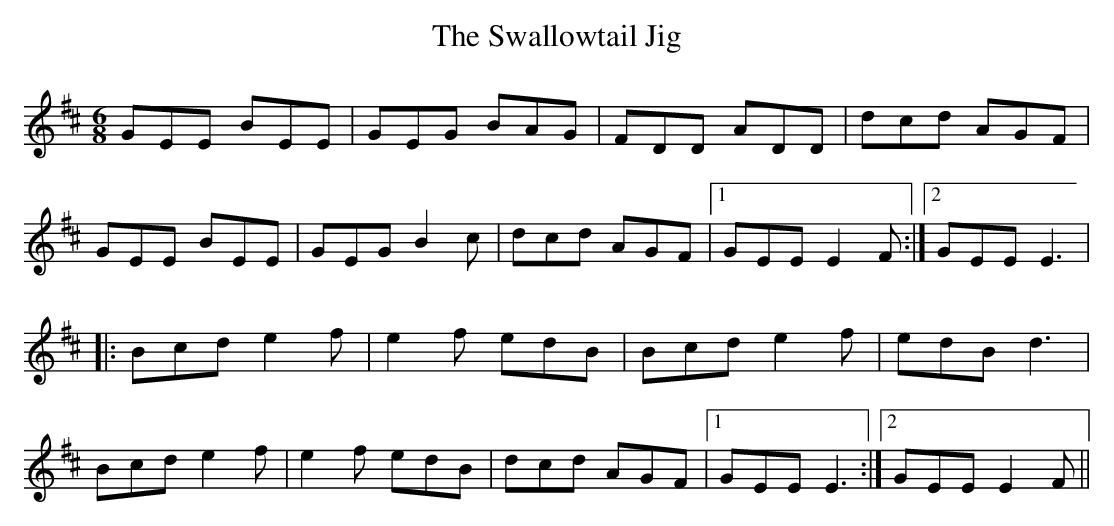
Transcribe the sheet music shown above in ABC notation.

X:1
T:The Swallowtail Jig
M:6/8
L:1/8
K:D
GEE BEE|GEG BAG|FDD ADD|dcd AGF|
GEE BEE|GEG B2c|dcd AGF|1 GEE E2F:|2 GEE E3|
|:Bcd e2f|e2f edB|Bcd e2f|edB d3|
Bcd e2f|e2f edB|dcd AGF|1 GEE E3:|2 GEE E2F||
